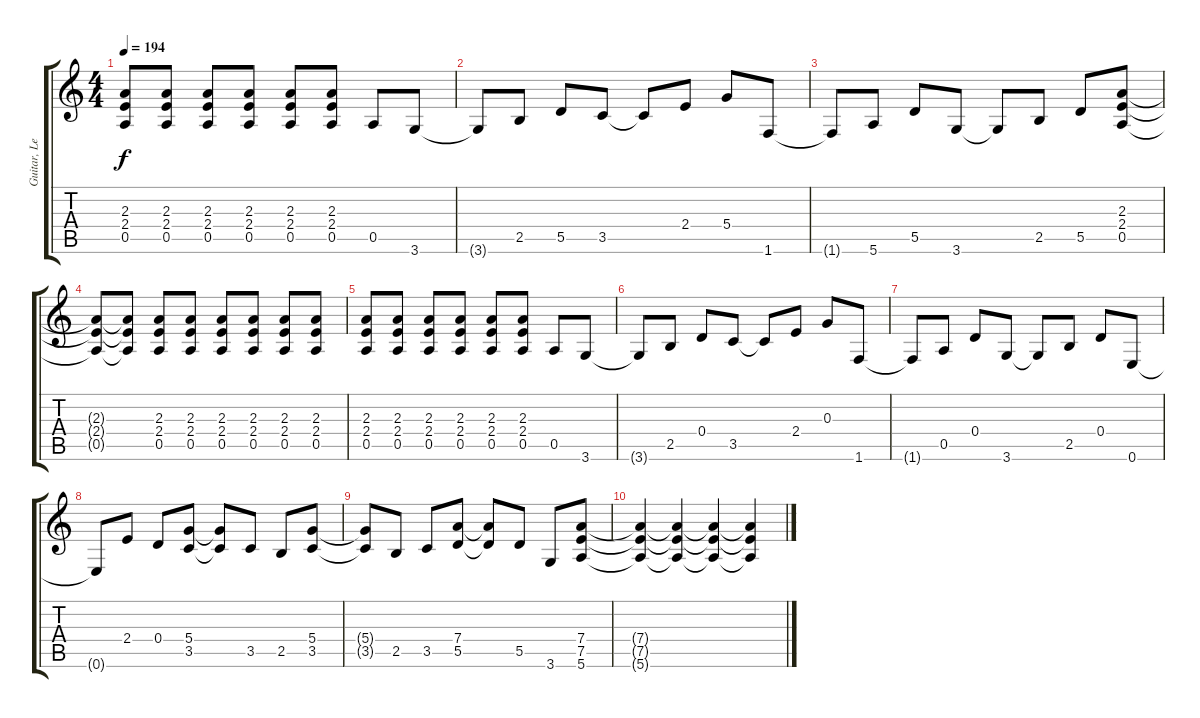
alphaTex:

\track ("Guitar, Lead" "Guitar, Le") {instrument distortionguitar}
\staff {score tabs}
\tuning (E4 B3 G3 D3 A2 E2) {hide}
\ts (4 4)
\tempo 194
\clef g2
\ks c
(2.3 2.4 0.5).8{dy f} (2.3 2.4 0.5).8 (2.3 2.4 0.5).8 (2.3 2.4 0.5).8 (2.3 2.4 0.5).8 (2.3 2.4 0.5).8 0.5.8 3.6.8 |
3.6{t}.8 2.5.8 5.5.8 3.5.8 3.5{t}.8 2.4.8 5.4.8 1.6.8 |
1.6{t}.8 5.6.8 5.5.8 3.6.8 3.6{t}.8 2.5.8 5.5.8 (2.3 2.4 0.5).8 |
(2.3{t} 2.4{t} 0.5{t}).8 (2.3{t} 2.4{t} 0.5{t}).8 (2.3 2.4 0.5).8 (2.3 2.4 0.5).8 (2.3 2.4 0.5).8 (2.3 2.4 0.5).8 (2.3 2.4 0.5).8 (2.3 2.4 0.5).8 |
(2.3 2.4 0.5).8 (2.3 2.4 0.5).8 (2.3 2.4 0.5).8 (2.3 2.4 0.5).8 (2.3 2.4 0.5).8 (2.3 2.4 0.5).8 0.5.8 3.6.8 |
3.6{t}.8 2.5.8 0.4.8 3.5.8 3.5{t}.8 2.4.8 0.3.8 1.6.8 |
1.6{t}.8 0.5.8 0.4.8 3.6.8 3.6{t}.8 2.5.8 0.4.8 0.6.8 |
0.6{t}.8 2.4.8 0.4.8 (5.4 3.5).8 (5.4{t} 3.5{t}).8 3.5.8 2.5.8 (5.4 3.5).8 |
(5.4{t} 3.5{t}).8 2.5.8 3.5.8 (7.4 5.5).8 (7.4{t} 5.5{t}).8 5.5.8 3.6.8 (7.4 7.5 5.6).8 |
(7.4{t} 7.5{t} 5.6{t}).4 (7.4{t} 7.5{t} 5.6{t}).4 (7.4{t} 7.5{t} 5.6{t}).4 (7.4{t} 7.5{t} 5.6{t}).4
